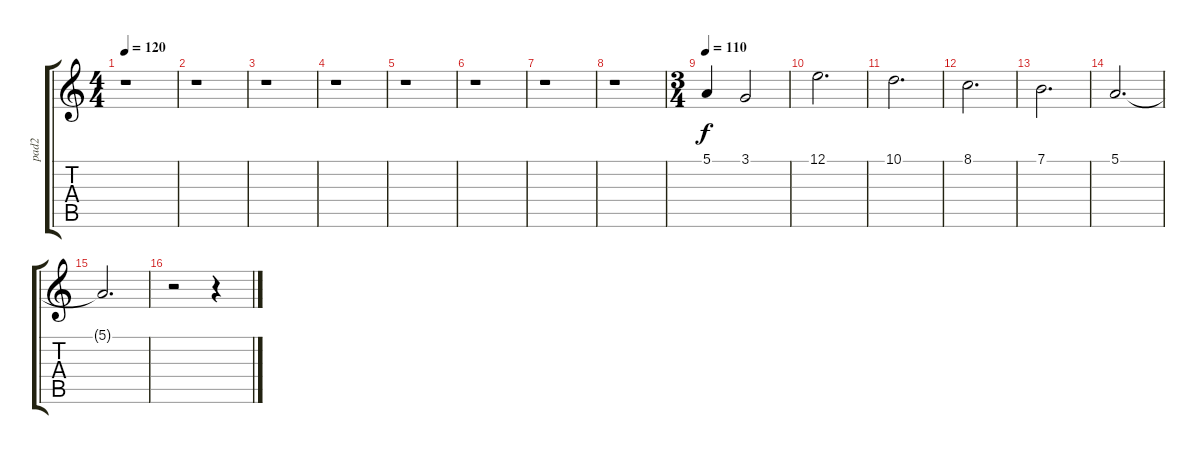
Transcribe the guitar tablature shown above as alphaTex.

\track ("pad2" "pad2") {instrument synthvoice}
\staff {score tabs}
\tuning (E4 B3 G3 D3 A2 E2) {hide}
\ts (4 4)
\tempo 120
\clef g2
\ks c
r.1{dy f} |
r.1 |
r.1 |
r.1 |
r.1 |
r.1 |
r.1 |
r.1 |
\ts (3 4)
\tempo 110
5.1.4 3.1.2 |
12.1.2{d} |
10.1.2{d} |
8.1.2{d} |
7.1.2{d} |
5.1.2{d} |
5.1{t}.2{d} |
r.2 r.4
